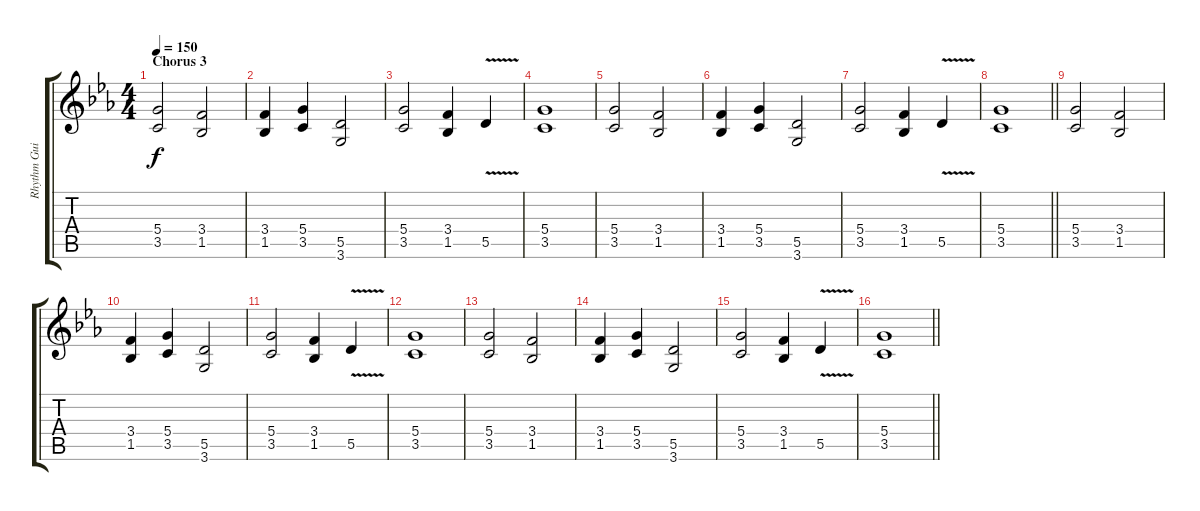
\track ("Rhythm Guitar 1: Patrik Lund" "Rhythm Gui") {instrument distortionguitar}
\staff {score tabs}
\tuning (E4 B3 G3 D3 A2 E2) {hide}
\ts (4 4)
\section ("" "Chorus 3")
\tempo 150
\clef g2
\ks cminor
(5.4 3.5).2{dy f} (3.4 1.5).2 |
(3.4 1.5).4 (5.4 3.5).4 (5.5 3.6).2 |
(5.4 3.5).2 (3.4 1.5).4 5.5{v}.4 |
(5.4 3.5).1 |
(5.4 3.5).2 (3.4 1.5).2 |
(3.4 1.5).4 (5.4 3.5).4 (5.5 3.6).2 |
(5.4 3.5).2 (3.4 1.5).4 5.5{v}.4 |
\barLineRight lightlight
(5.4 3.5).1 |
(5.4 3.5).2 (3.4 1.5).2 |
(3.4 1.5).4 (5.4 3.5).4 (5.5 3.6).2 |
(5.4 3.5).2 (3.4 1.5).4 5.5{v}.4 |
(5.4 3.5).1 |
(5.4 3.5).2 (3.4 1.5).2 |
(3.4 1.5).4 (5.4 3.5).4 (5.5 3.6).2 |
(5.4 3.5).2 (3.4 1.5).4 5.5{v}.4 |
\barLineRight lightlight
(5.4 3.5).1
